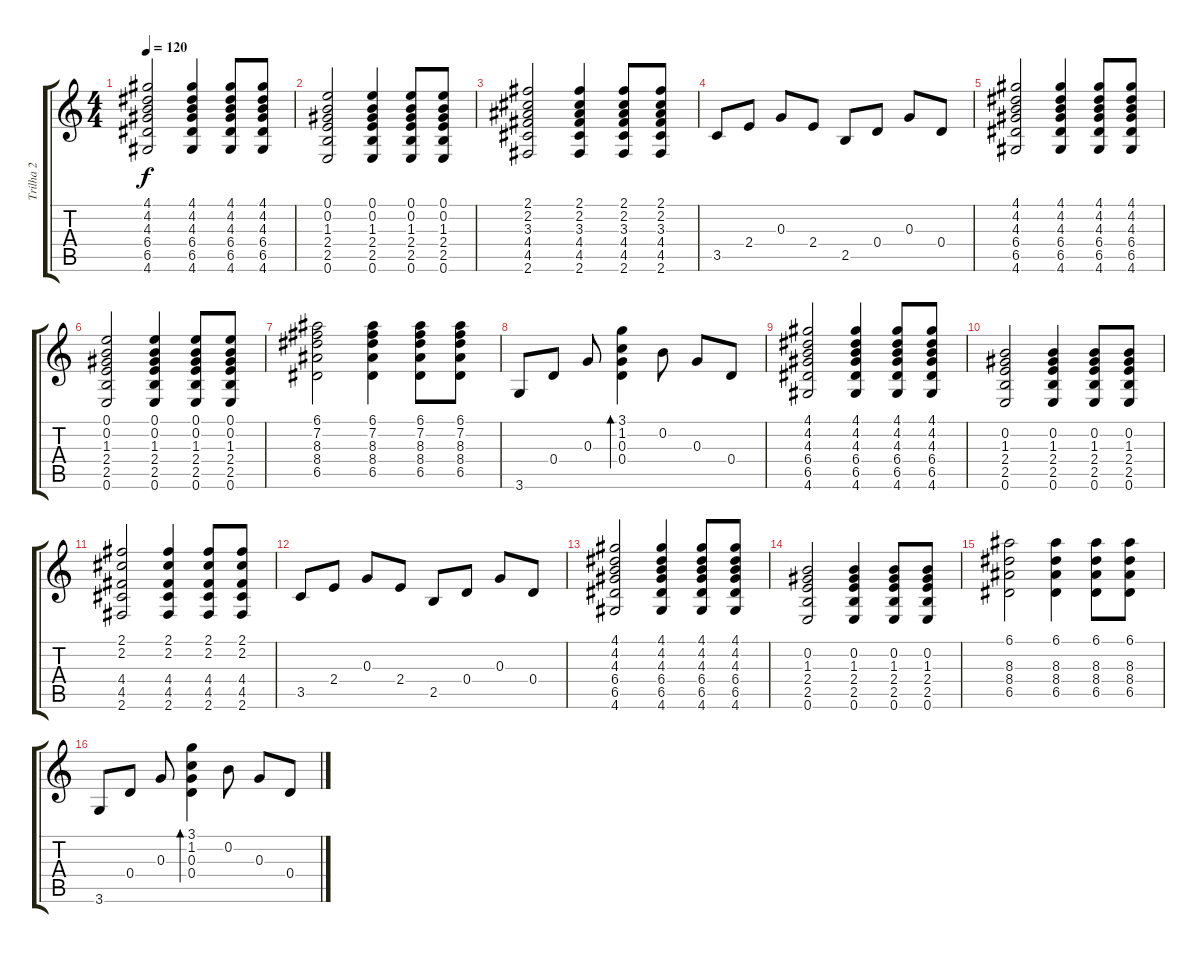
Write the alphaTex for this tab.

\track ("Trilha 2" "Trilha 2") {instrument acousticguitarsteel}
\staff {score tabs}
\tuning (E4 B3 G3 D3 A2 E2) {hide}
\ts (4 4)
\tempo 120
\clef g2
\ks c
(4.1 4.2 4.3 6.4 6.5 4.6).2{dy f instrument acousticguitarsteel} (4.1 4.2 4.3 6.4 6.5 4.6).4 (4.1 4.2 4.3 6.4 6.5 4.6).8 (4.1 4.2 4.3 6.4 6.5 4.6).8 |
(0.1 0.2 1.3 2.4 2.5 0.6).2 (0.1 0.2 1.3 2.4 2.5 0.6).4 (0.1 0.2 1.3 2.4 2.5 0.6).8 (0.1 0.2 1.3 2.4 2.5 0.6).8 |
(2.1 2.2 3.3 4.4 4.5 2.6).2 (2.1 2.2 3.3 4.4 4.5 2.6).4 (2.1 2.2 3.3 4.4 4.5 2.6).8 (2.1 2.2 3.3 4.4 4.5 2.6).8 |
3.5.8 2.4.8 0.3.8 2.4.8 2.5.8 0.4.8 0.3.8 0.4.8 |
(4.1 4.2 4.3 6.4 6.5 4.6).2 (4.1 4.2 4.3 6.4 6.5 4.6).4 (4.1 4.2 4.3 6.4 6.5 4.6).8 (4.1 4.2 4.3 6.4 6.5 4.6).8 |
(0.1 0.2 1.3 2.4 2.5 0.6).2 (0.1 0.2 1.3 2.4 2.5 0.6).4 (0.1 0.2 1.3 2.4 2.5 0.6).8 (0.1 0.2 1.3 2.4 2.5 0.6).8 |
(6.1 7.2 8.3 8.4 6.5).2 (6.1 7.2 8.3 8.4 6.5).4 (6.1 7.2 8.3 8.4 6.5).8 (6.1 7.2 8.3 8.4 6.5).8 |
3.6.8 0.4.8 0.3.8 (3.1 1.2 0.3 0.4).4{bd 120} 0.2.8 0.3.8 0.4.8 |
(4.1 4.2 4.3 6.4 6.5 4.6).2 (4.1 4.2 4.3 6.4 6.5 4.6).4 (4.1 4.2 4.3 6.4 6.5 4.6).8 (4.1 4.2 4.3 6.4 6.5 4.6).8 |
(0.2 1.3 2.4 2.5 0.6).2 (0.2 1.3 2.4 2.5 0.6).4 (0.2 1.3 2.4 2.5 0.6).8 (0.2 1.3 2.4 2.5 0.6).8 |
(2.1 2.2 4.4 4.5 2.6).2 (2.1 2.2 4.4 4.5 2.6).4 (2.1 2.2 4.4 4.5 2.6).8 (2.1 2.2 4.4 4.5 2.6).8 |
3.5.8 2.4.8 0.3.8 2.4.8 2.5.8 0.4.8 0.3.8 0.4.8 |
(4.1 4.2 4.3 6.4 6.5 4.6).2 (4.1 4.2 4.3 6.4 6.5 4.6).4 (4.1 4.2 4.3 6.4 6.5 4.6).8 (4.1 4.2 4.3 6.4 6.5 4.6).8 |
(0.2 1.3 2.4 2.5 0.6).2 (0.2 1.3 2.4 2.5 0.6).4 (0.2 1.3 2.4 2.5 0.6).8 (0.2 1.3 2.4 2.5 0.6).8 |
(6.1 8.3 8.4 6.5).2 (6.1 8.3 8.4 6.5).4 (6.1 8.3 8.4 6.5).8 (6.1 8.3 8.4 6.5).8 |
3.6.8 0.4.8 0.3.8 (3.1 1.2 0.3 0.4).4{bd 120} 0.2.8 0.3.8 0.4.8
